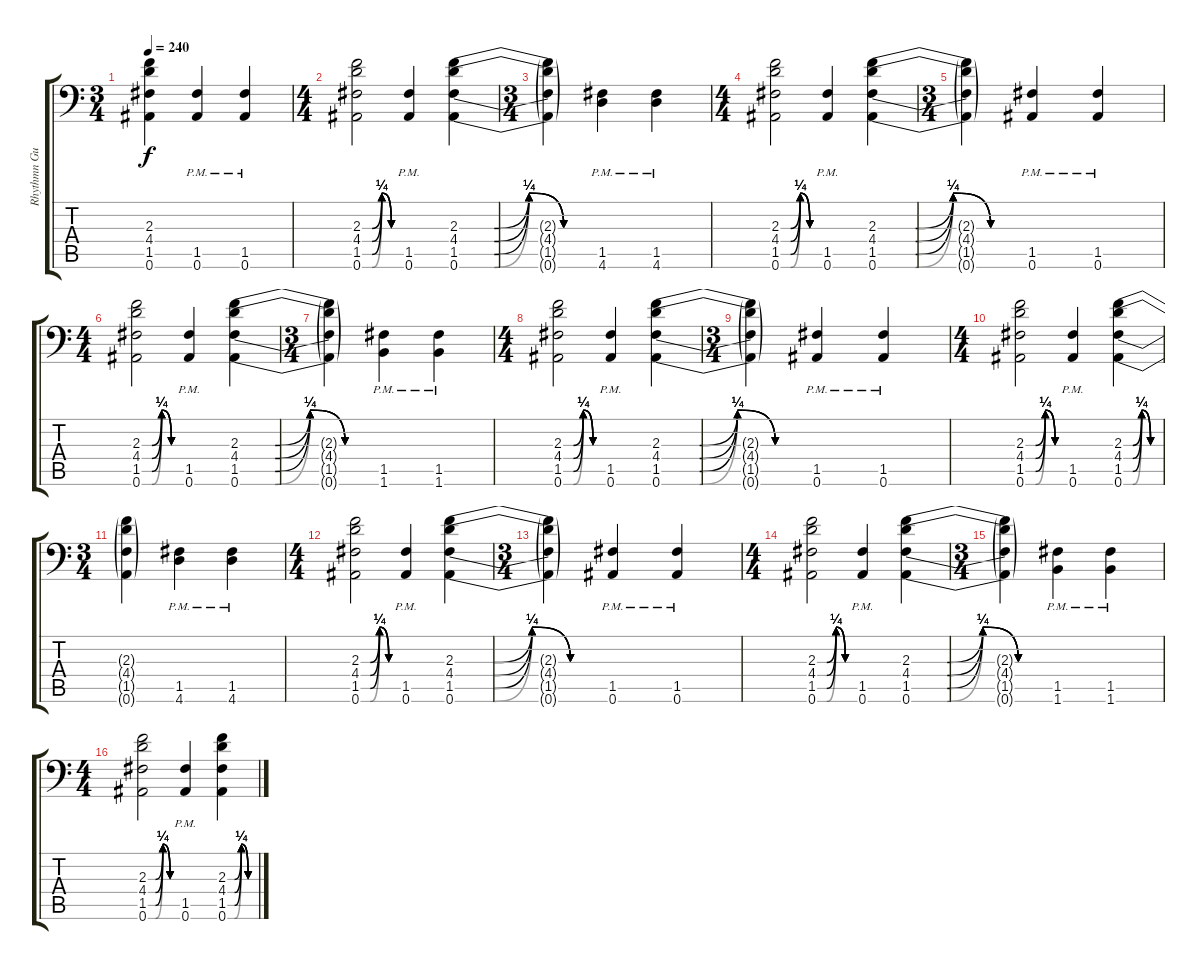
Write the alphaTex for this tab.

\track ("Rhythmn Guitar #2" "Rhythmn Gu") {instrument distortionguitar}
\staff {score tabs}
\tuning (C4 G3 Eb3 Bb2 F2 Bb1) {hide}
\ts (3 4)
\tempo 240
\clef f4
\ks c
(2.3{t} 4.4{t} 1.5{t} 0.6{t}).4{dy f} (1.5{pm} 0.6{pm}).4 (1.5{pm} 0.6{pm}).4 |
\ts (4 4)
(2.3{be (custom 0 0 15 0 30 1 45 0 60 0)} 4.4{be (custom 0 0 15 0 30 1 45 0 60 0)} 1.5{be (custom 0 0 15 0 30 1 45 0 60 0)} 0.6{be (custom 0 0 15 0 30 1 45 0 60 0)}).2 (1.5{pm} 0.6{pm}).4 (2.3{be (custom 0 0 15 0 30 1 45 0 60 0)} 4.4{be (custom 0 0 15 0 30 1 45 0 60 0)} 1.5{be (custom 0 0 15 0 30 1 45 0 60 0)} 0.6{be (custom 0 0 15 0 30 1 45 0 60 0)}).4 |
\ts (3 4)
(2.3{t} 4.4{t} 1.5{t} 0.6{t}).4 (1.5{pm} 4.6{pm}).4 (1.5{pm} 4.6{pm}).4 |
\ts (4 4)
(2.3{be (custom 0 0 15 0 30 1 45 0 60 0)} 4.4{be (custom 0 0 15 0 30 1 45 0 60 0)} 1.5{be (custom 0 0 15 0 30 1 45 0 60 0)} 0.6{be (custom 0 0 15 0 30 1 45 0 60 0)}).2 (1.5{pm} 0.6{pm}).4 (2.3{be (custom 0 0 15 0 30 1 45 0 60 0)} 4.4{be (custom 0 0 15 0 30 1 45 0 60 0)} 1.5{be (custom 0 0 15 0 30 1 45 0 60 0)} 0.6{be (custom 0 0 15 0 30 1 45 0 60 0)}).4 |
\ts (3 4)
(2.3{t} 4.4{t} 1.5{t} 0.6{t}).4 (1.5{pm} 0.6{pm}).4 (1.5{pm} 0.6{pm}).4 |
\ts (4 4)
(2.3{be (custom 0 0 15 0 30 1 45 0 60 0)} 4.4{be (custom 0 0 15 0 30 1 45 0 60 0)} 1.5{be (custom 0 0 15 0 30 1 45 0 60 0)} 0.6{be (custom 0 0 15 0 30 1 45 0 60 0)}).2 (1.5{pm} 0.6{pm}).4 (2.3{be (custom 0 0 15 0 30 1 45 0 60 0)} 4.4{be (custom 0 0 15 0 30 1 45 0 60 0)} 1.5{be (custom 0 0 15 0 30 1 45 0 60 0)} 0.6{be (custom 0 0 15 0 30 1 45 0 60 0)}).4 |
\ts (3 4)
(2.3{t} 4.4{t} 1.5{t} 0.6{t}).4 (1.5{pm} 1.6{pm}).4 (1.5{pm} 1.6{pm}).4 |
\ts (4 4)
(2.3{be (custom 0 0 15 0 30 1 45 0 60 0)} 4.4{be (custom 0 0 15 0 30 1 45 0 60 0)} 1.5{be (custom 0 0 15 0 30 1 45 0 60 0)} 0.6{be (custom 0 0 15 0 30 1 45 0 60 0)}).2 (1.5{pm} 0.6{pm}).4 (2.3{be (custom 0 0 15 0 30 1 45 0 60 0)} 4.4{be (custom 0 0 15 0 30 1 45 0 60 0)} 1.5{be (custom 0 0 15 0 30 1 45 0 60 0)} 0.6{be (custom 0 0 15 0 30 1 45 0 60 0)}).4 |
\ts (3 4)
(2.3{t} 4.4{t} 1.5{t} 0.6{t}).4 (1.5{pm} 0.6{pm}).4 (1.5{pm} 0.6{pm}).4 |
\ts (4 4)
(2.3{be (custom 0 0 15 0 30 1 45 0 60 0)} 4.4{be (custom 0 0 15 0 30 1 45 0 60 0)} 1.5{be (custom 0 0 15 0 30 1 45 0 60 0)} 0.6{be (custom 0 0 15 0 30 1 45 0 60 0)}).2 (1.5{pm} 0.6{pm}).4 (2.3{be (custom 0 0 15 0 30 1 45 0 60 0)} 4.4{be (custom 0 0 15 0 30 1 45 0 60 0)} 1.5{be (custom 0 0 15 0 30 1 45 0 60 0)} 0.6{be (custom 0 0 15 0 30 1 45 0 60 0)}).4 |
\ts (3 4)
(2.3{t} 4.4{t} 1.5{t} 0.6{t}).4 (1.5{pm} 4.6{pm}).4 (1.5{pm} 4.6{pm}).4 |
\ts (4 4)
(2.3{be (custom 0 0 15 0 30 1 45 0 60 0)} 4.4{be (custom 0 0 15 0 30 1 45 0 60 0)} 1.5{be (custom 0 0 15 0 30 1 45 0 60 0)} 0.6{be (custom 0 0 15 0 30 1 45 0 60 0)}).2 (1.5{pm} 0.6{pm}).4 (2.3{be (custom 0 0 15 0 30 1 45 0 60 0)} 4.4{be (custom 0 0 15 0 30 1 45 0 60 0)} 1.5{be (custom 0 0 15 0 30 1 45 0 60 0)} 0.6{be (custom 0 0 15 0 30 1 45 0 60 0)}).4 |
\ts (3 4)
(2.3{t} 4.4{t} 1.5{t} 0.6{t}).4 (1.5{pm} 0.6{pm}).4 (1.5{pm} 0.6{pm}).4 |
\ts (4 4)
(2.3{be (custom 0 0 15 0 30 1 45 0 60 0)} 4.4{be (custom 0 0 15 0 30 1 45 0 60 0)} 1.5{be (custom 0 0 15 0 30 1 45 0 60 0)} 0.6{be (custom 0 0 15 0 30 1 45 0 60 0)}).2 (1.5{pm} 0.6{pm}).4 (2.3{be (custom 0 0 15 0 30 1 45 0 60 0)} 4.4{be (custom 0 0 15 0 30 1 45 0 60 0)} 1.5{be (custom 0 0 15 0 30 1 45 0 60 0)} 0.6{be (custom 0 0 15 0 30 1 45 0 60 0)}).4 |
\ts (3 4)
(2.3{t} 4.4{t} 1.5{t} 0.6{t}).4 (1.5{pm} 1.6{pm}).4 (1.5{pm} 1.6{pm}).4 |
\ts (4 4)
(2.3{be (custom 0 0 15 0 30 1 45 0 60 0)} 4.4{be (custom 0 0 15 0 30 1 45 0 60 0)} 1.5{be (custom 0 0 15 0 30 1 45 0 60 0)} 0.6{be (custom 0 0 15 0 30 1 45 0 60 0)}).2 (1.5{pm} 0.6{pm}).4 (2.3{be (custom 0 0 15 0 30 1 45 0 60 0)} 4.4{be (custom 0 0 15 0 30 1 45 0 60 0)} 1.5{be (custom 0 0 15 0 30 1 45 0 60 0)} 0.6{be (custom 0 0 15 0 30 1 45 0 60 0)}).4
